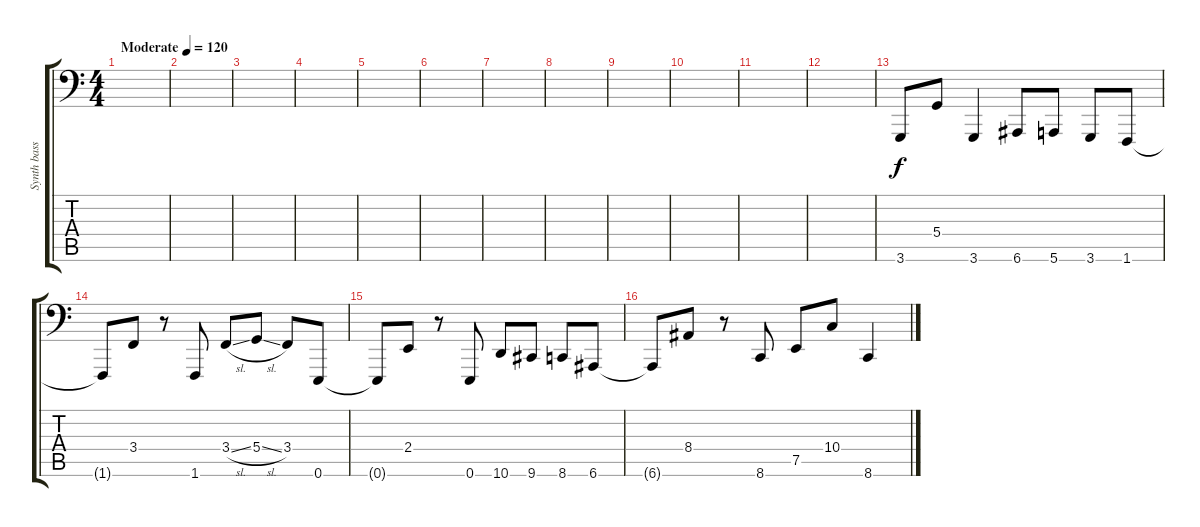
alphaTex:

\track ("Synth bass" "Synth bass") {instrument lead2sawtooth}
\staff {score tabs}
\tuning (E3 B2 G2 D2 A1 E1) {hide}
\ts (4 4)
\tempo (120 "Moderate")
\clef f4
\ks c
|
|
|
|
|
|
|
|
|
|
|
|
3.6.8 5.4.8 3.6.4 6.6.8 5.6.8 3.6.8 1.6.8 |
1.6{t}.8 3.4.8 r.8 1.6.8 3.4{sl}.8 5.4{sl}.8 3.4.8 0.6.8 |
0.6{t}.8 2.4.8 r.8 0.6.8 10.6.8 9.6.8 8.6.8 6.6.8 |
6.6{t}.8 8.4.8 r.8 8.6.8 7.5.8 10.4.8 8.6.4
